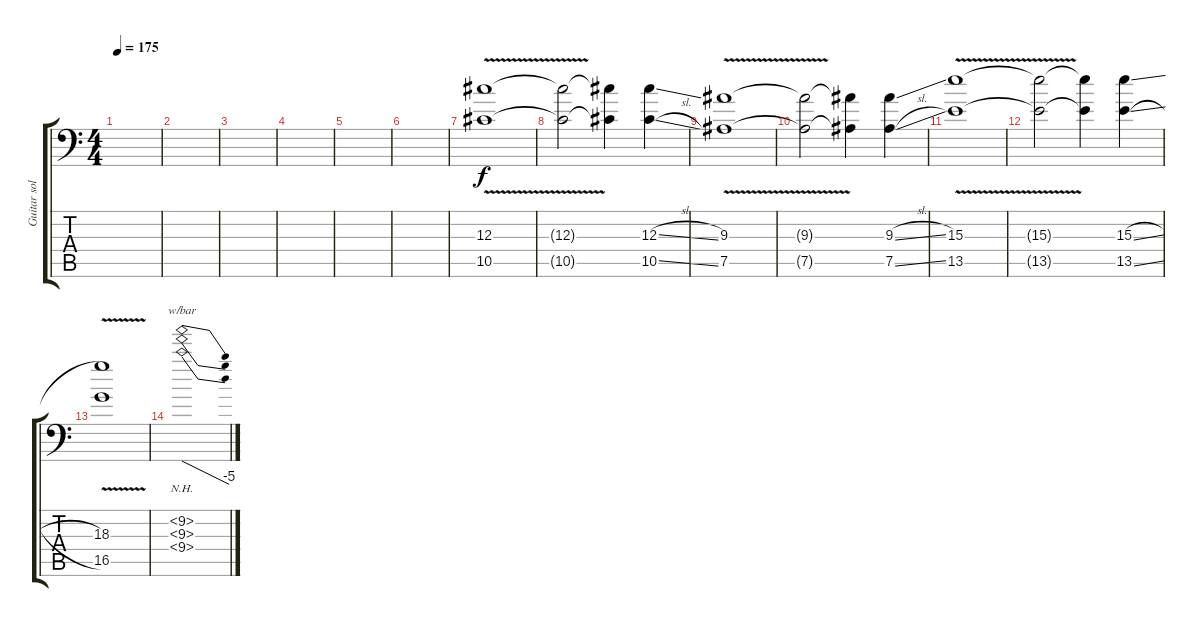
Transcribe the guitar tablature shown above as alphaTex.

\track ("Guitar solo" "Guitar sol") {instrument distortionguitar}
\staff {score tabs}
\tuning (Bb3 F3 Db3 Ab2 Eb2 Bb1) {hide}
\ts (4 4)
\tempo 175
\clef f4
\ks c
|
|
|
|
|
|
(12.3{v} 10.5{v}).1 |
(12.3{t} 10.5{t}).2 (12.3{t} 10.5{t}).4 (12.3{sl} 10.5{sl}).4 |
(9.3{v} 7.5{v}).1 |
(9.3{t} 7.5{t}).2 (9.3{t} 7.5{t}).4 (9.3{sl} 7.5{sl}).4 |
(15.3{v} 13.5{v}).1 |
(15.3{t} 13.5{t}).2 (15.3{t} 13.5{t}).4 (15.3{sl} 13.5{sl}).4 |
(18.3{v} 16.5{v}).1 |
(9.2{nh} 9.3{nh} 9.4{nh}).1{tbe (dive default 0 0 60 -20)}
